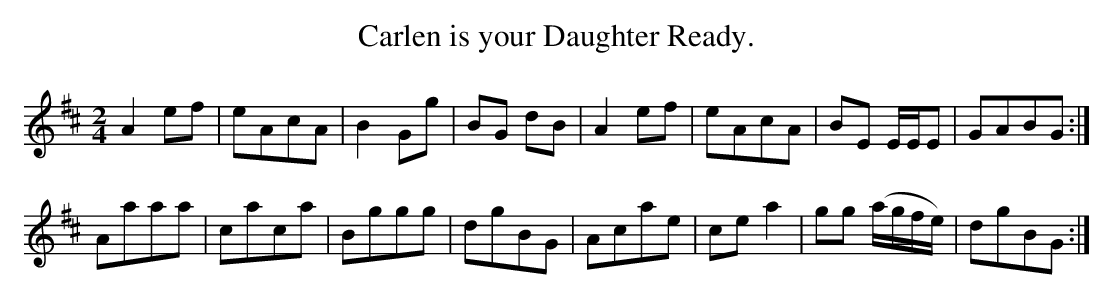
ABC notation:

X:1
T:Carlen is your Daughter Ready.
M:2/4
L:1/8
K:D
A2ef|eAcA|B2  Gg       |BG dB |\
A2ef|eAcA|BE  E/E/E    |GABG :|
Aaaa|caca|Bggg         |dgBG  |\
Acae|cea2|gg (a/g/f/e/)|dgBG :|
